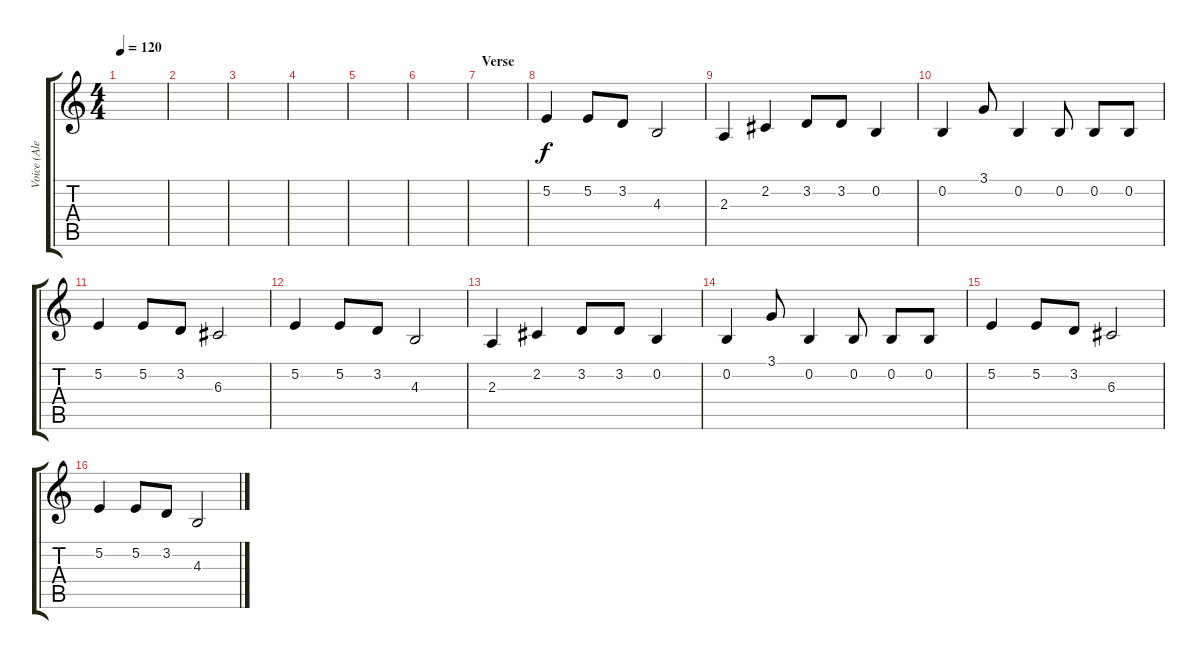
\track ("Voice (Alexander)" "Voice (Ale") {instrument cello}
\staff {score tabs}
\tuning (E4 B3 G3 D3 A2 E2) {hide}
\ts (4 4)
\tempo 120
\clef g2
\ks c
|
|
|
|
|
|
\section ("" "Verse")
|
5.2.4 5.2.8 3.2.8 4.3.2 |
2.3.4 2.2.4 3.2.8 3.2.8 0.2.4 |
0.2.4 3.1.8 0.2.4 0.2.8 0.2.8 0.2.8 |
5.2.4 5.2.8 3.2.8 6.3.2 |
5.2.4 5.2.8 3.2.8 4.3.2 |
2.3.4 2.2.4 3.2.8 3.2.8 0.2.4 |
0.2.4 3.1.8 0.2.4 0.2.8 0.2.8 0.2.8 |
5.2.4 5.2.8 3.2.8 6.3.2 |
5.2.4 5.2.8 3.2.8 4.3.2
